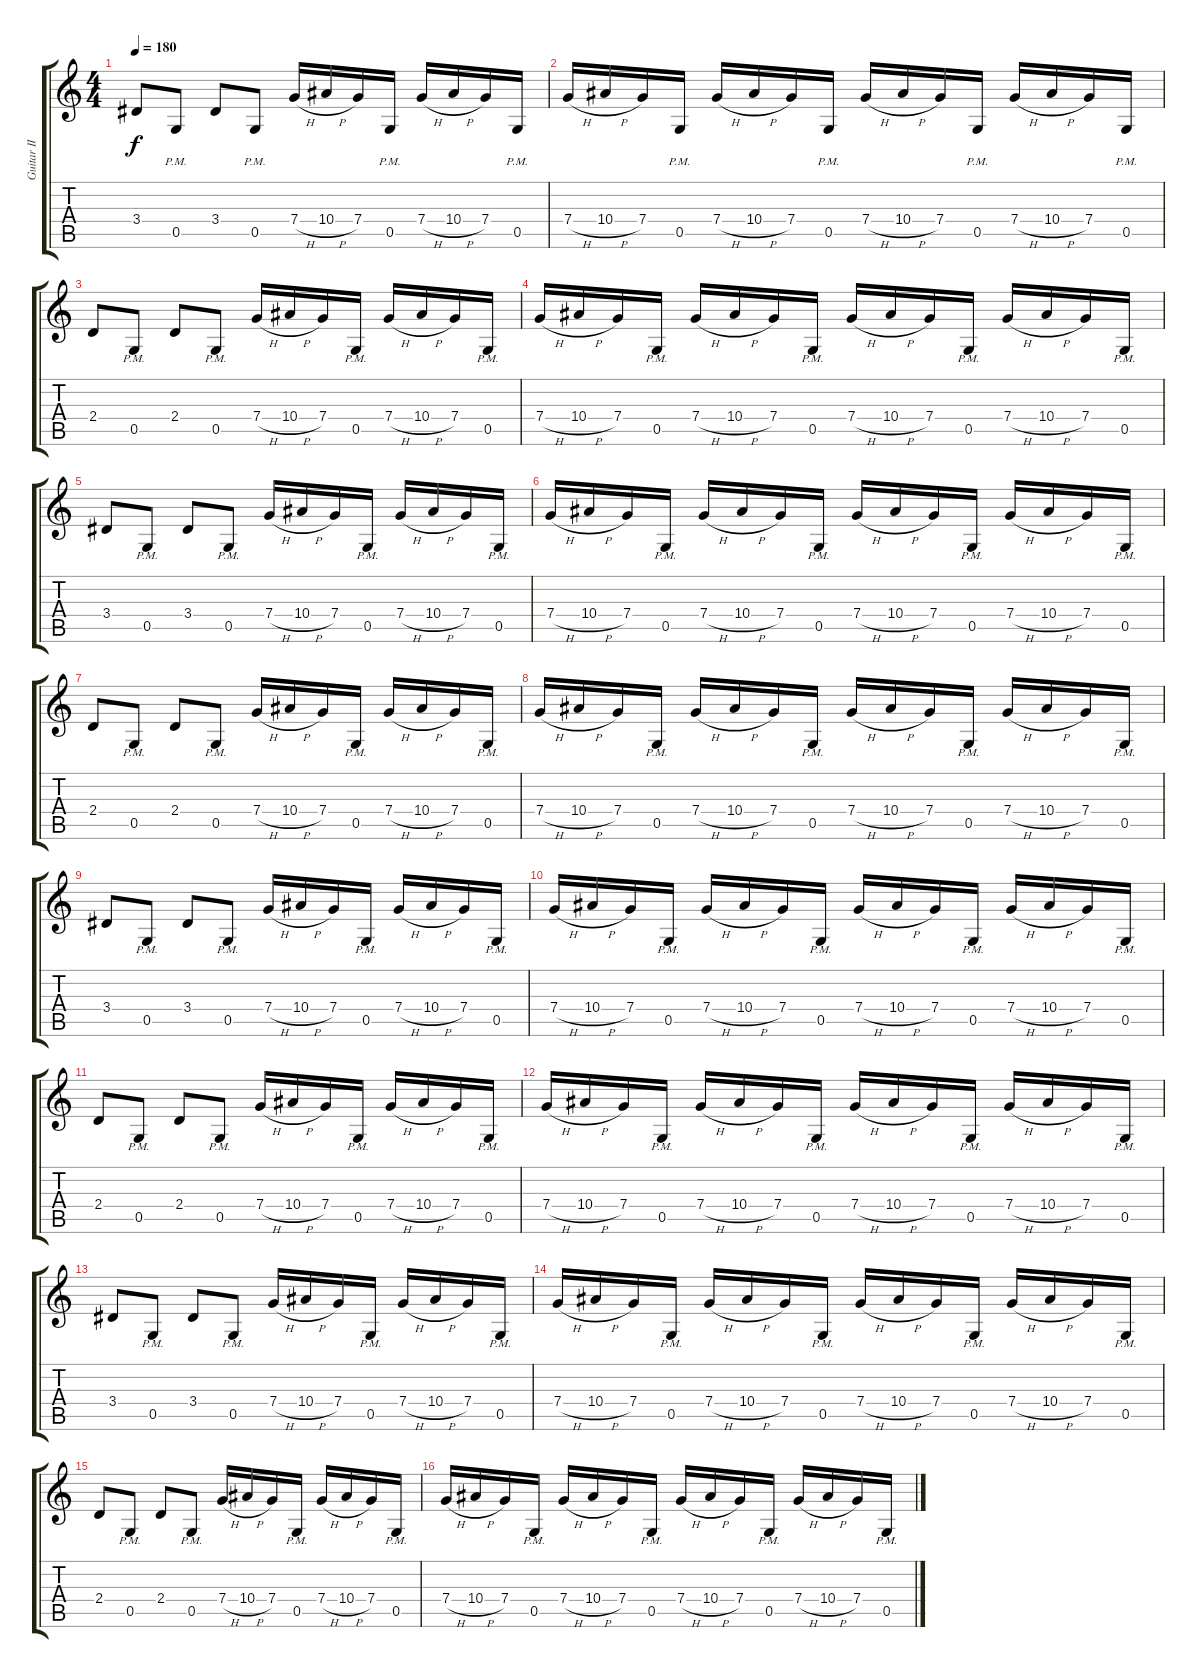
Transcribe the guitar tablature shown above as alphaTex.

\track ("Guitar II" "Guitar II") {instrument distortionguitar}
\staff {score tabs}
\tuning (D4 A3 F3 C3 G2 C2) {hide}
\ts (4 4)
\tempo 180
\clef g2
\ks c
3.4.8{dy f} 0.5{pm}.8 3.4.8 0.5{pm}.8 7.4{h}.16 10.4{h}.16 7.4.16 0.5{pm}.16 7.4{h}.16 10.4{h}.16 7.4.16 0.5{pm}.16 |
7.4{h}.16 10.4{h}.16 7.4.16 0.5{pm}.16 7.4{h}.16 10.4{h}.16 7.4.16 0.5{pm}.16 7.4{h}.16 10.4{h}.16 7.4.16 0.5{pm}.16 7.4{h}.16 10.4{h}.16 7.4.16 0.5{pm}.16 |
2.4.8 0.5{pm}.8 2.4.8 0.5{pm}.8 7.4{h}.16 10.4{h}.16 7.4.16 0.5{pm}.16 7.4{h}.16 10.4{h}.16 7.4.16 0.5{pm}.16 |
7.4{h}.16 10.4{h}.16 7.4.16 0.5{pm}.16 7.4{h}.16 10.4{h}.16 7.4.16 0.5{pm}.16 7.4{h}.16 10.4{h}.16 7.4.16 0.5{pm}.16 7.4{h}.16 10.4{h}.16 7.4.16 0.5{pm}.16 |
3.4.8 0.5{pm}.8 3.4.8 0.5{pm}.8 7.4{h}.16 10.4{h}.16 7.4.16 0.5{pm}.16 7.4{h}.16 10.4{h}.16 7.4.16 0.5{pm}.16 |
7.4{h}.16 10.4{h}.16 7.4.16 0.5{pm}.16 7.4{h}.16 10.4{h}.16 7.4.16 0.5{pm}.16 7.4{h}.16 10.4{h}.16 7.4.16 0.5{pm}.16 7.4{h}.16 10.4{h}.16 7.4.16 0.5{pm}.16 |
2.4.8 0.5{pm}.8 2.4.8 0.5{pm}.8 7.4{h}.16 10.4{h}.16 7.4.16 0.5{pm}.16 7.4{h}.16 10.4{h}.16 7.4.16 0.5{pm}.16 |
7.4{h}.16 10.4{h}.16 7.4.16 0.5{pm}.16 7.4{h}.16 10.4{h}.16 7.4.16 0.5{pm}.16 7.4{h}.16 10.4{h}.16 7.4.16 0.5{pm}.16 7.4{h}.16 10.4{h}.16 7.4.16 0.5{pm}.16 |
3.4.8 0.5{pm}.8 3.4.8 0.5{pm}.8 7.4{h}.16 10.4{h}.16 7.4.16 0.5{pm}.16 7.4{h}.16 10.4{h}.16 7.4.16 0.5{pm}.16 |
7.4{h}.16 10.4{h}.16 7.4.16 0.5{pm}.16 7.4{h}.16 10.4{h}.16 7.4.16 0.5{pm}.16 7.4{h}.16 10.4{h}.16 7.4.16 0.5{pm}.16 7.4{h}.16 10.4{h}.16 7.4.16 0.5{pm}.16 |
2.4.8 0.5{pm}.8 2.4.8 0.5{pm}.8 7.4{h}.16 10.4{h}.16 7.4.16 0.5{pm}.16 7.4{h}.16 10.4{h}.16 7.4.16 0.5{pm}.16 |
7.4{h}.16 10.4{h}.16 7.4.16 0.5{pm}.16 7.4{h}.16 10.4{h}.16 7.4.16 0.5{pm}.16 7.4{h}.16 10.4{h}.16 7.4.16 0.5{pm}.16 7.4{h}.16 10.4{h}.16 7.4.16 0.5{pm}.16 |
3.4.8 0.5{pm}.8 3.4.8 0.5{pm}.8 7.4{h}.16 10.4{h}.16 7.4.16 0.5{pm}.16 7.4{h}.16 10.4{h}.16 7.4.16 0.5{pm}.16 |
7.4{h}.16 10.4{h}.16 7.4.16 0.5{pm}.16 7.4{h}.16 10.4{h}.16 7.4.16 0.5{pm}.16 7.4{h}.16 10.4{h}.16 7.4.16 0.5{pm}.16 7.4{h}.16 10.4{h}.16 7.4.16 0.5{pm}.16 |
2.4.8 0.5{pm}.8 2.4.8 0.5{pm}.8 7.4{h}.16 10.4{h}.16 7.4.16 0.5{pm}.16 7.4{h}.16 10.4{h}.16 7.4.16 0.5{pm}.16 |
7.4{h}.16 10.4{h}.16 7.4.16 0.5{pm}.16 7.4{h}.16 10.4{h}.16 7.4.16 0.5{pm}.16 7.4{h}.16 10.4{h}.16 7.4.16 0.5{pm}.16 7.4{h}.16 10.4{h}.16 7.4.16 0.5{pm}.16
